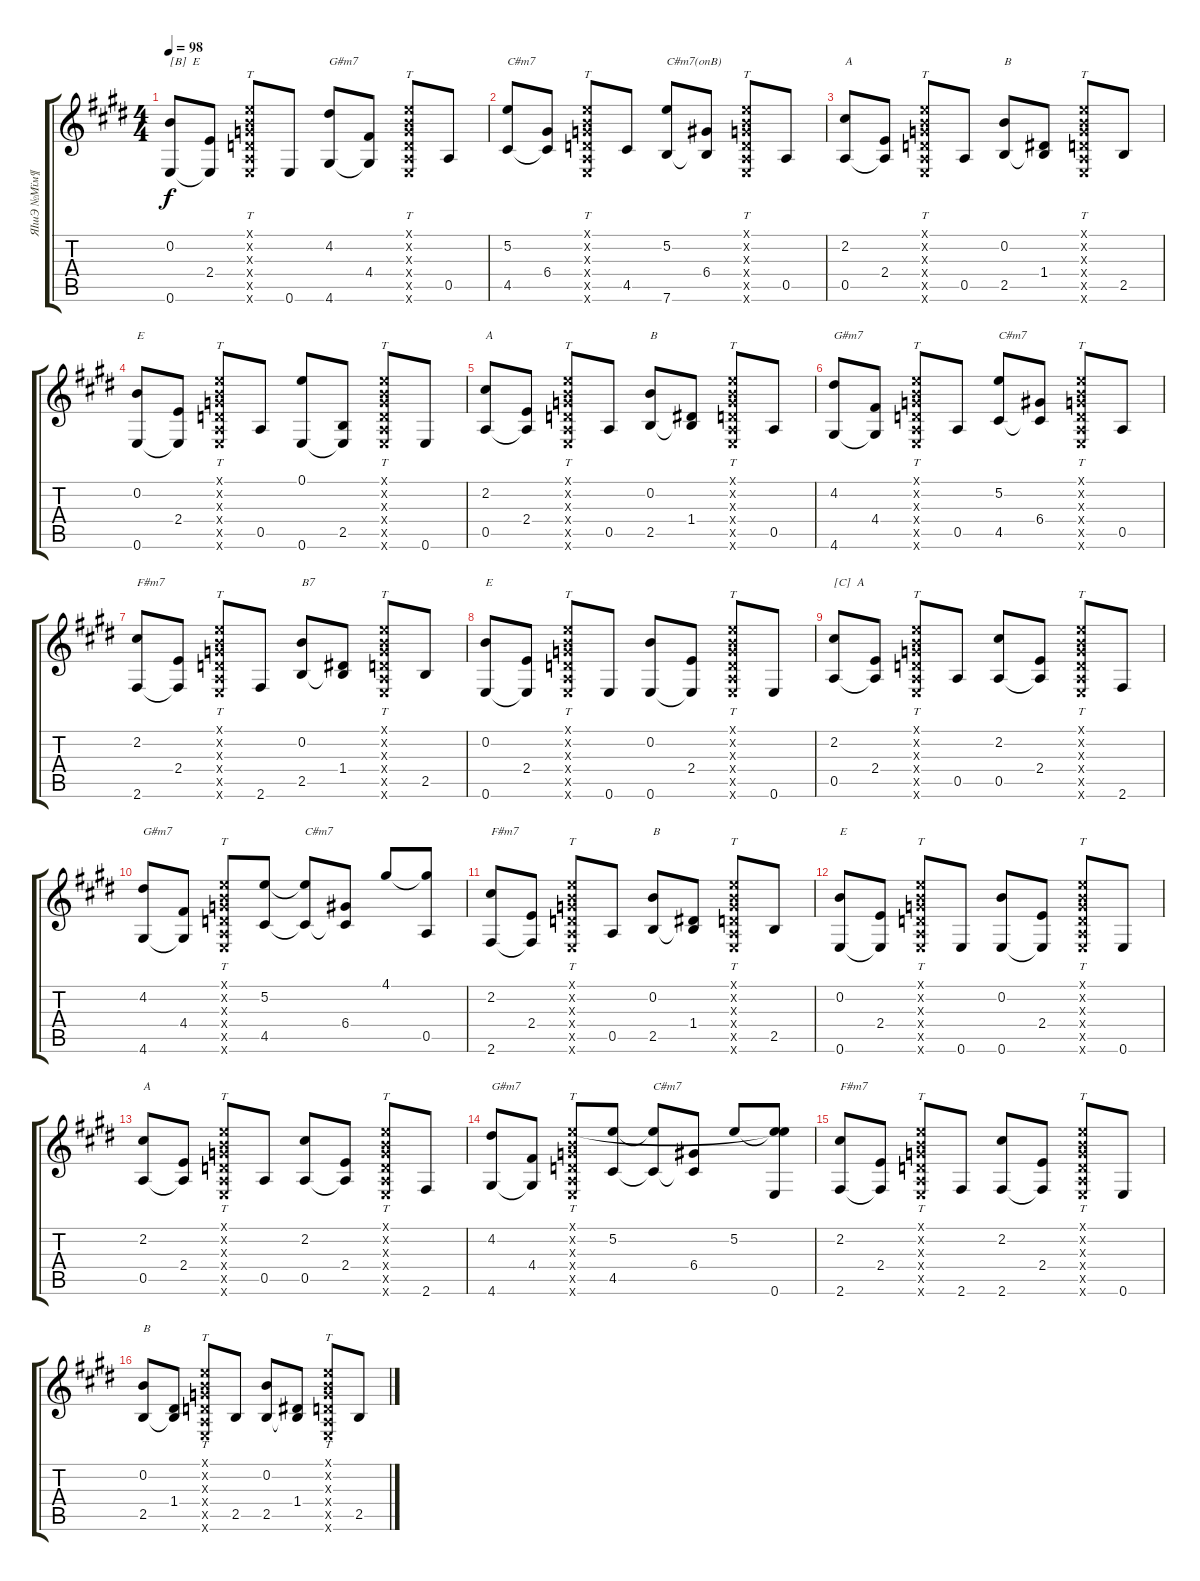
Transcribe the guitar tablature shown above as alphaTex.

\track ("ЯІшЭ №Мїм¶у(GT-2)" "ЯІшЭ №Мїм¶") {instrument acousticguitarsteel}
\staff {score tabs}
\tuning (E4 B3 G3 D3 A2 E2) {hide}
\ts (4 4)
\tempo 98
\clef g2
\ks e
(0.2 0.6).8{txt "[B]  E" dy f} (2.4 0.6{t}).8 (0.1{x} 0.2{x} 0.3{x} 0.4{x} 0.5{x} 0.6{x}).8{tt} 0.6.8 (4.2 4.6).8{txt "G#m7"} (4.4 4.6{t}).8 (0.1{x} 0.2{x} 0.3{x} 0.4{x} 0.5{x} 0.6{x}).8{tt} 0.5.8 |
(5.2 4.5).8{txt "C#m7"} (6.4 4.5{t}).8 (0.1{x} 0.2{x} 0.3{x} 0.4{x} 0.5{x} 0.6{x}).8{tt} 4.5.8 (5.2 7.6).8{txt "C#m7(onB)"} (6.4 7.6{t}).8 (0.1{x} 0.2{x} 0.3{x} 0.4{x} 0.5{x} 0.6{x}).8{tt} 0.5.8 |
(2.2 0.5).8{txt "A"} (2.4 0.5{t}).8 (0.1{x} 0.2{x} 0.3{x} 0.4{x} 0.5{x} 0.6{x}).8{tt} 0.5.8 (0.2 2.5).8{txt "B"} (1.4 2.5{t}).8 (0.1{x} 0.2{x} 0.3{x} 0.4{x} 0.5{x} 0.6{x}).8{tt} 2.5.8 |
(0.2 0.6).8{txt "E"} (2.4 0.6{t}).8 (0.1{x} 0.2{x} 0.3{x} 0.4{x} 0.5{x} 0.6{x}).8{tt} 0.5.8 (0.1 0.6).8 (2.5 0.6{t}).8 (0.1{x} 0.2{x} 0.3{x} 0.4{x} 0.5{x} 0.6{x}).8{tt} 0.6.8 |
(2.2 0.5).8{txt "A"} (2.4 0.5{t}).8 (0.1{x} 0.2{x} 0.3{x} 0.4{x} 0.5{x} 0.6{x}).8{tt} 0.5.8 (0.2 2.5).8{txt "B"} (1.4 2.5{t}).8 (0.1{x} 0.2{x} 0.3{x} 0.4{x} 0.5{x} 0.6{x}).8{tt} 0.5.8 |
(4.2 4.6).8{txt "G#m7"} (4.4 4.6{t}).8 (0.1{x} 0.2{x} 0.3{x} 0.4{x} 0.5{x} 0.6{x}).8{tt} 0.5.8 (5.2 4.5).8{txt "C#m7"} (6.4 4.5{t}).8 (0.1{x} 0.2{x} 0.3{x} 0.4{x} 0.5{x} 0.6{x}).8{tt} 0.5.8 |
(2.2 2.6).8{txt "F#m7"} (2.4 2.6{t}).8 (0.1{x} 0.2{x} 0.3{x} 0.4{x} 0.5{x} 0.6{x}).8{tt} 2.6.8 (0.2 2.5).8{txt "B7"} (1.4 2.5{t}).8 (0.1{x} 0.2{x} 0.3{x} 0.4{x} 0.5{x} 0.6{x}).8{tt} 2.5.8 |
(0.2 0.6).8{txt "E"} (2.4 0.6{t}).8 (0.1{x} 0.2{x} 0.3{x} 0.4{x} 0.5{x} 0.6{x}).8{tt} 0.6.8 (0.2 0.6).8 (2.4 0.6{t}).8 (0.1{x} 0.2{x} 0.3{x} 0.4{x} 0.5{x} 0.6{x}).8{tt} 0.6.8 |
(2.2 0.5).8{txt "[C]  A"} (2.4 0.5{t}).8 (0.1{x} 0.2{x} 0.3{x} 0.4{x} 0.5{x} 0.6{x}).8{tt} 0.5.8 (2.2 0.5).8 (2.4 0.5{t}).8 (0.1{x} 0.2{x} 0.3{x} 0.4{x} 0.5{x} 0.6{x}).8{tt} 2.6.8 |
(4.2 4.6).8{txt "G#m7"} (4.4 4.6{t}).8 (0.1{x} 0.2{x} 0.3{x} 0.4{x} 0.5{x} 0.6{x}).8{tt} (5.2 4.5).8 (5.2{t} 4.5{t}).8{txt "C#m7"} (6.4 4.5{t}).8 4.1.8 (4.1{t} 0.5).8 |
(2.2 2.6).8{txt "F#m7"} (2.4 2.6{t}).8 (0.1{x} 0.2{x} 0.3{x} 0.4{x} 0.5{x} 0.6{x}).8{tt} 0.5.8 (0.2 2.5).8{txt "B"} (1.4 2.5{t}).8 (0.1{x} 0.2{x} 0.3{x} 0.4{x} 0.5{x} 0.6{x}).8{tt} 2.5.8 |
(0.2 0.6).8{txt "E"} (2.4 0.6{t}).8 (0.1{x} 0.2{x} 0.3{x} 0.4{x} 0.5{x} 0.6{x}).8{tt} 0.6.8 (0.2 0.6).8 (2.4 0.6{t}).8 (0.1{x} 0.2{x} 0.3{x} 0.4{x} 0.5{x} 0.6{x}).8{tt} 0.6.8 |
(2.2 0.5).8{txt "A"} (2.4 0.5{t}).8 (0.1{x} 0.2{x} 0.3{x} 0.4{x} 0.5{x} 0.6{x}).8{tt} 0.5.8 (2.2 0.5).8 (2.4 0.5{t}).8 (0.1{x} 0.2{x} 0.3{x} 0.4{x} 0.5{x} 0.6{x}).8{tt} 2.6.8 |
(4.2 4.6).8{txt "G#m7"} (4.4 4.6{t}).8 (0.1{x} 0.2{x} 0.3{x} 0.4{x} 0.5{x} 0.6{x}).8{tt} (5.2 4.5).8 (5.2{t} 4.5{t}).8{txt "C#m7"} (6.4 4.5{t}).8 5.2.8 (0.1{t} 5.2{t} 0.6).8 |
(2.2 2.6).8{txt "F#m7"} (2.4 2.6{t}).8 (0.1{x} 0.2{x} 0.3{x} 0.4{x} 0.5{x} 0.6{x}).8{tt} 2.6.8 (2.2 2.6).8 (2.4 2.6{t}).8 (0.1{x} 0.2{x} 0.3{x} 0.4{x} 0.5{x} 0.6{x}).8{tt} 0.6.8 |
(0.2 2.5).8{txt "B"} (1.4 2.5{t}).8 (0.1{x} 0.2{x} 0.3{x} 0.4{x} 0.5{x} 0.6{x}).8{tt} 2.5.8 (0.2 2.5).8 (1.4 2.5{t}).8 (0.1{x} 0.2{x} 0.3{x} 0.4{x} 0.5{x} 0.6{x}).8{tt} 2.5.8
